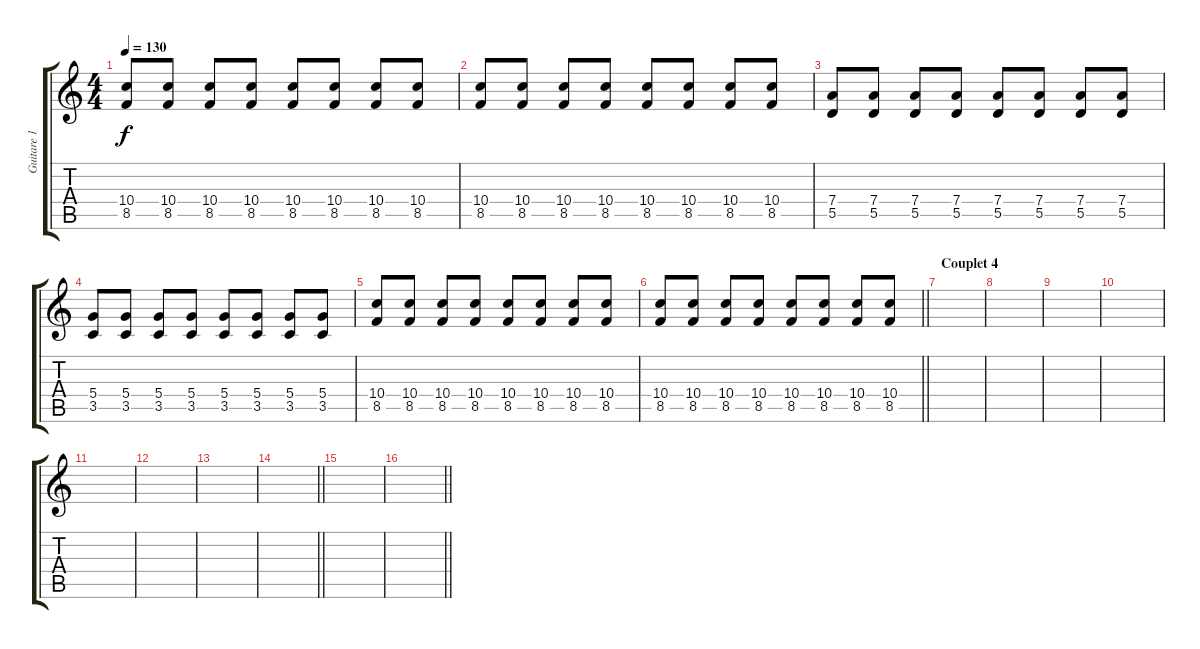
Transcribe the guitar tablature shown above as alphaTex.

\track ("Guitare 1" "Guitare 1") {instrument overdrivenguitar}
\staff {score tabs}
\tuning (E4 B3 G3 D3 A2 E2) {hide}
\ts (4 4)
\tempo 130
\clef g2
\ks c
(10.4 8.5).8{dy f} (10.4 8.5).8 (10.4 8.5).8 (10.4 8.5).8 (10.4 8.5).8 (10.4 8.5).8 (10.4 8.5).8 (10.4 8.5).8 |
(10.4 8.5).8 (10.4 8.5).8 (10.4 8.5).8 (10.4 8.5).8 (10.4 8.5).8 (10.4 8.5).8 (10.4 8.5).8 (10.4 8.5).8 |
(7.4 5.5).8 (7.4 5.5).8 (7.4 5.5).8 (7.4 5.5).8 (7.4 5.5).8 (7.4 5.5).8 (7.4 5.5).8 (7.4 5.5).8 |
(5.4 3.5).8 (5.4 3.5).8 (5.4 3.5).8 (5.4 3.5).8 (5.4 3.5).8 (5.4 3.5).8 (5.4 3.5).8 (5.4 3.5).8 |
(10.4 8.5).8 (10.4 8.5).8 (10.4 8.5).8 (10.4 8.5).8 (10.4 8.5).8 (10.4 8.5).8 (10.4 8.5).8 (10.4 8.5).8 |
\barLineRight lightlight
(10.4 8.5).8 (10.4 8.5).8 (10.4 8.5).8 (10.4 8.5).8 (10.4 8.5).8 (10.4 8.5).8 (10.4 8.5).8 (10.4 8.5).8 |
\section ("" "Couplet 4")
|
|
|
|
|
|
|
\barLineRight lightlight
|
|
\barLineRight lightlight
